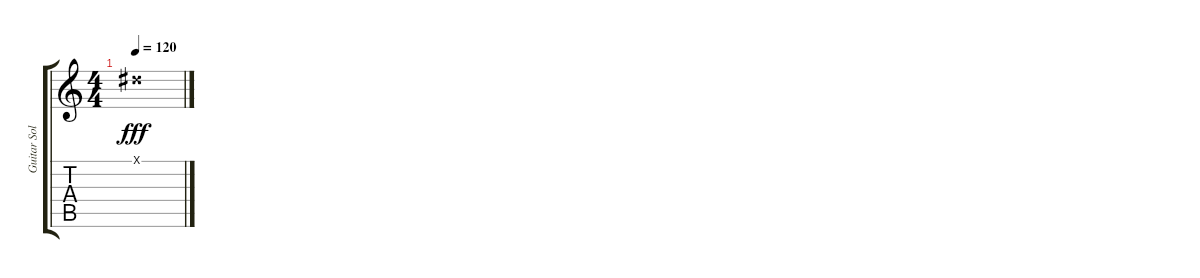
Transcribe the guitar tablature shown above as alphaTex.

\track ("Guitar Solo" "Guitar Sol") {instrument distortionguitar}
\staff {score tabs}
\tuning (Eb4 Bb3 Gb3 Db3 Ab2 Eb2) {hide}
\ts (4 4)
\tempo 120
\clef g2
\ks c
0.1{x}.1{dy fff}
